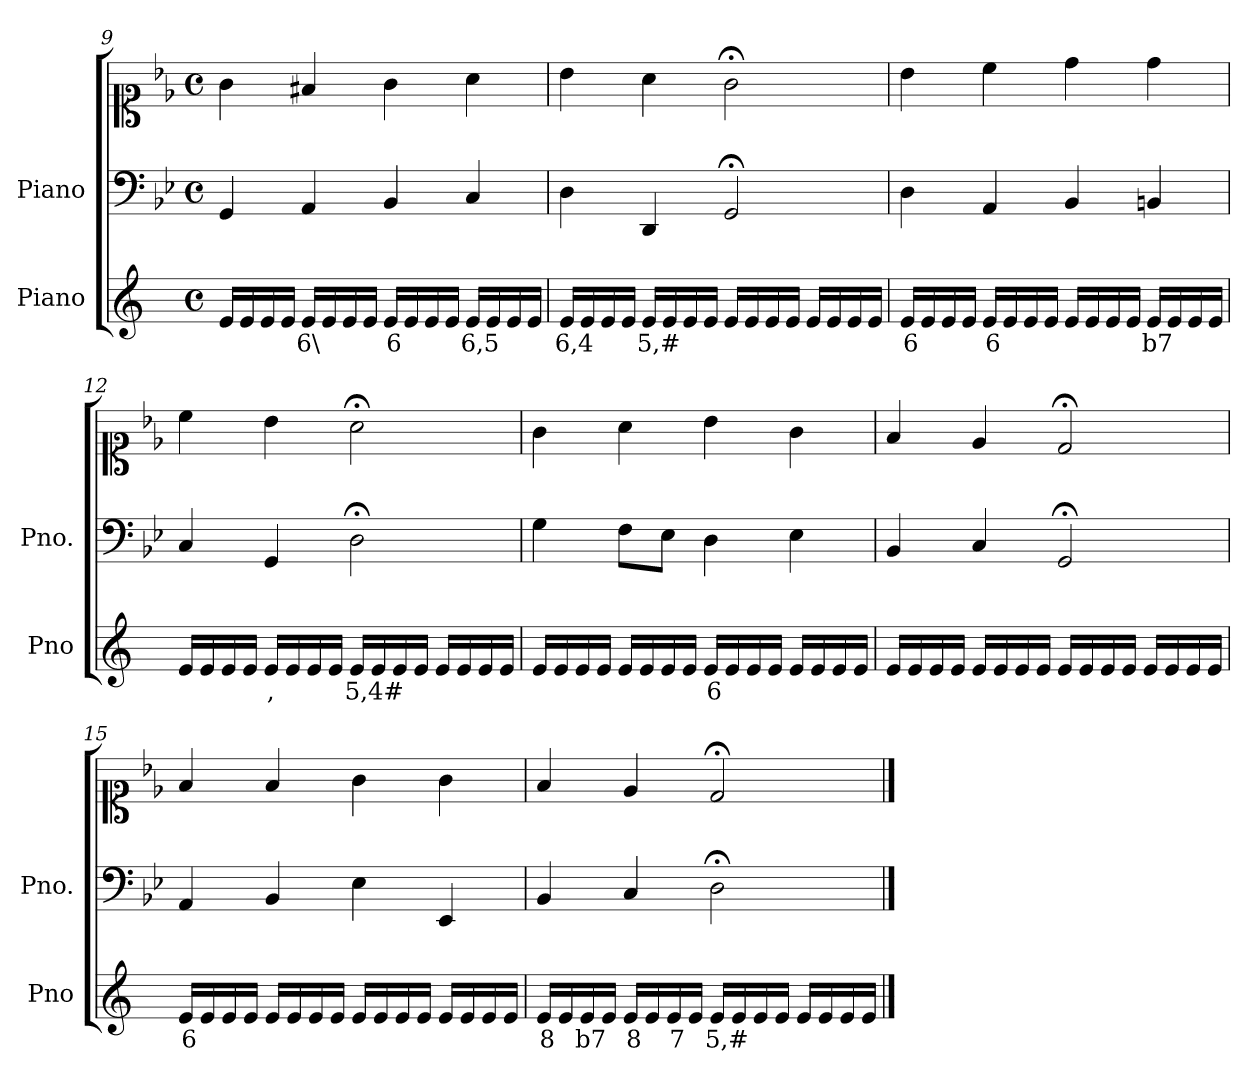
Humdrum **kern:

**kern	**text	**kern	**kern
*part2	*part2	*part1	*part1
*staff3	*staff3	*staff2	*staff1
*I"Piano	*	*I"Piano	*
*I'Pno	*	*I'Pno.	*
*clefG2	*	*clefF4	*clefC1
*k[]	*	*k[b-e-]	*k[b-e-]
*M4/4	*	*M4/4	*M4/4
*met(c)	*	*met(c)	*met(c)
=9	=9	=9	=9
16e/LL	.	4GG/	4g\
16e/	.	.	.
16e/	.	.	.
16e/JJ	.	.	.
!	!LO:LY:b	!	!
16e/LL	6\	4AA/	4f#X/
16e/	.	.	.
16e/	.	.	.
16e/JJ	.	.	.
!	!LO:LY:b	!	!
16e/LL	6	4BB-/	4g\
16e/	.	.	.
16e/	.	.	.
16e/JJ	.	.	.
!	!LO:LY:b	!	!
16e/LL	6,5	4C/	4a\
16e/	.	.	.
16e/	.	.	.
16e/JJ	.	.	.
=10	=10	=10	=10
!	!LO:LY:b	!	!
16e/LL	6,4	4D\	4b-\
16e/	.	.	.
16e/	.	.	.
16e/JJ	.	.	.
!	!LO:LY:b	!	!
16e/LL	5,#	4DD/	4a\
16e/	.	.	.
16e/	.	.	.
16e/JJ	.	.	.
16e/LL	.	2GG;</	2g;<\
16e/	.	.	.
16e/	.	.	.
16e/JJ	.	.	.
16e/LL	.	.	.
16e/	.	.	.
16e/	.	.	.
16e/JJ	.	.	.
=11	=11	=11	=11
!	!LO:LY:b	!	!
16e/LL	6	4D\	4b-\
16e/	.	.	.
16e/	.	.	.
16e/JJ	.	.	.
!	!LO:LY:b	!	!
16e/LL	6	4AA/	4cc\
16e/	.	.	.
16e/	.	.	.
16e/JJ	.	.	.
16e/LL	.	4BB-/	4dd\
16e/	.	.	.
16e/	.	.	.
16e/JJ	.	.	.
!	!LO:LY:b	!	!
16e/LL	b7	4BBn/	4dd\
16e/	.	.	.
16e/	.	.	.
16e/JJ	.	.	.
=12	=12	=12	=12
16e/LL	.	4C/	4cc\
16e/	.	.	.
16e/	.	.	.
16e/JJ	.	.	.
!	!LO:LY:b	!	!
16e/LL	,	4GG/	4b-\
16e/	.	.	.
16e/	.	.	.
16e/JJ	.	.	.
!	!LO:LY:b	!	!
16e/LL	5,4#	2D;<\	2a;<\
16e/	.	.	.
16e/	.	.	.
16e/JJ	.	.	.
16e/LL	.	.	.
16e/	.	.	.
16e/	.	.	.
16e/JJ	.	.	.
=13	=13	=13	=13
16e/LL	.	4G\	4g\
16e/	.	.	.
16e/	.	.	.
16e/JJ	.	.	.
16e/LL	.	8F\L	4a\
16e/	.	.	.
16e/	.	8E-\J	.
16e/JJ	.	.	.
!	!LO:LY:b	!	!
16e/LL	6	4D\	4b-\
16e/	.	.	.
16e/	.	.	.
16e/JJ	.	.	.
16e/LL	.	4E-\	4g\
16e/	.	.	.
16e/	.	.	.
16e/JJ	.	.	.
=14	=14	=14	=14
16e/LL	.	4BB-/	4f/
16e/	.	.	.
16e/	.	.	.
16e/JJ	.	.	.
16e/LL	.	4C/	4e-/
16e/	.	.	.
16e/	.	.	.
16e/JJ	.	.	.
16e/LL	.	2GG;</	2d;</
16e/	.	.	.
16e/	.	.	.
16e/JJ	.	.	.
16e/LL	.	.	.
16e/	.	.	.
16e/	.	.	.
16e/JJ	.	.	.
=15	=15	=15	=15
!	!LO:LY:b	!	!
16e/LL	6	4AA/	4f/
16e/	.	.	.
16e/	.	.	.
16e/JJ	.	.	.
16e/LL	.	4BB-/	4f/
16e/	.	.	.
16e/	.	.	.
16e/JJ	.	.	.
16e/LL	.	4E-\	4g\
16e/	.	.	.
16e/	.	.	.
16e/JJ	.	.	.
16e/LL	.	4EE-/	4g\
16e/	.	.	.
16e/	.	.	.
16e/JJ	.	.	.
=16	=16	=16	=16
!	!LO:LY:b	!	!
16e/LL	8	4BB-/	4f/
16e/	.	.	.
!	!LO:LY:b	!	!
16e/	b7	.	.
16e/JJ	.	.	.
!	!LO:LY:b	!	!
16e/LL	8	4C/	4e-/
16e/	.	.	.
!	!LO:LY:b	!	!
16e/	7	.	.
16e/JJ	.	.	.
!	!LO:LY:b	!	!
16e/LL	5,#	2D;<\	2d;</
16e/	.	.	.
16e/	.	.	.
16e/JJ	.	.	.
16e/LL	.	.	.
16e/	.	.	.
16e/	.	.	.
16e/JJ	.	.	.
==	==	==	==
*-	*-	*-	*-
